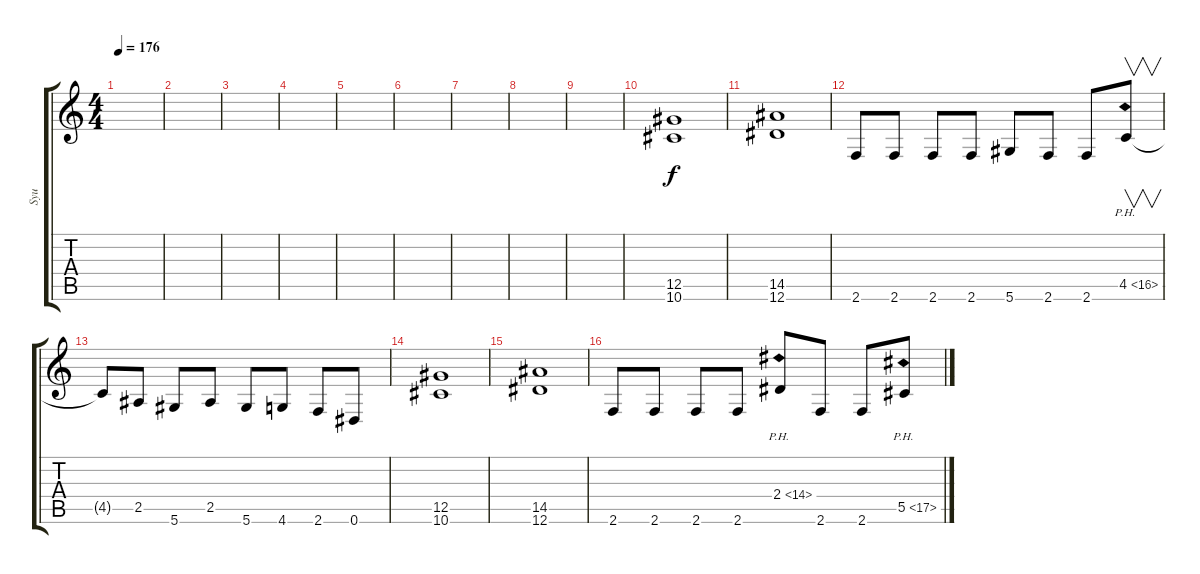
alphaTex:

\track ("Syu" "Syu") {instrument overdrivenguitar}
\staff {score tabs}
\tuning (Eb4 Bb3 Gb3 Db3 Ab2 Eb2) {hide}
\ts (4 4)
\tempo 176
\clef g2
\ks c
|
|
|
|
|
|
|
|
|
(12.5 10.6).1 |
(14.5 12.6).1 |
2.6.8 2.6.8 2.6.8 2.6.8 5.6.8 2.6.8 2.6.8 4.5{ph 12}.8{v} |
4.5{t}.8 2.5.8 5.6.8 2.5.8 5.6.8 4.6.8 2.6.8 0.6.8 |
(12.5 10.6).1 |
(14.5 12.6).1 |
2.6.8 2.6.8 2.6.8 2.6.8 2.4{ph 12}.8 2.6.8 2.6.8 5.5{ph 12}.8
